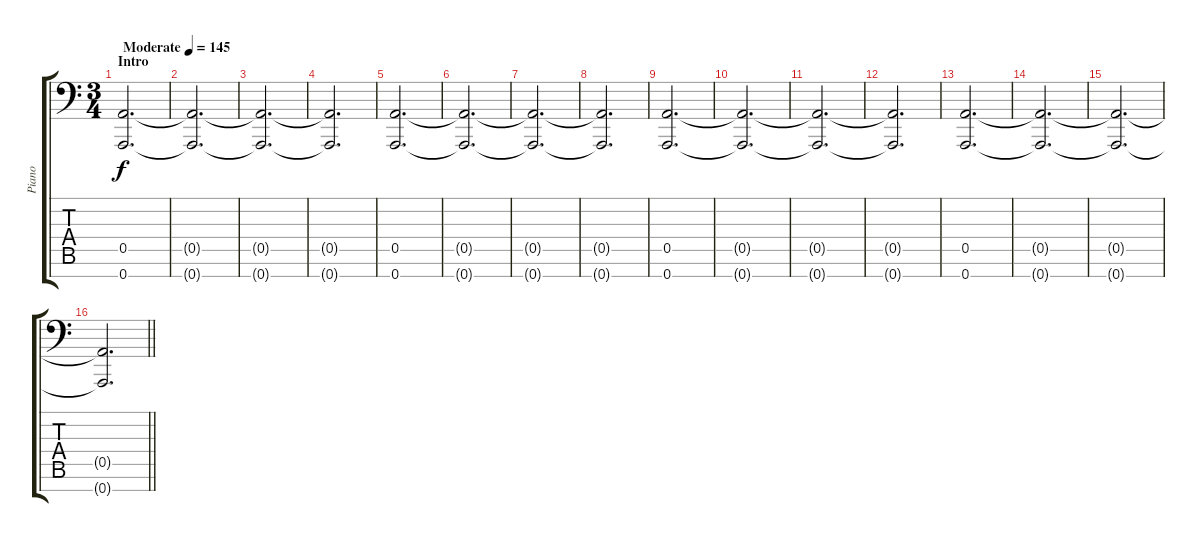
\track ("Piano" "Piano") {instrument electricgrandpiano}
\staff {score tabs}
\tuning (E4 B3 G3 D3 A2 E2 A1) {hide}
\ts (3 4)
\section ("" "Intro")
\tempo (145 "Moderate")
\clef f4
\ks c
(0.5 0.7).2{d dy f instrument electricgrandpiano} |
(0.5{t} 0.7{t}).2{d} |
(0.5{t} 0.7{t}).2{d} |
(0.5{t} 0.7{t}).2{d} |
(0.5 0.7).2{d} |
(0.5{t} 0.7{t}).2{d} |
(0.5{t} 0.7{t}).2{d} |
(0.5{t} 0.7{t}).2{d} |
(0.5 0.7).2{d} |
(0.5{t} 0.7{t}).2{d} |
(0.5{t} 0.7{t}).2{d} |
(0.5{t} 0.7{t}).2{d} |
(0.5 0.7).2{d} |
(0.5{t} 0.7{t}).2{d} |
(0.5{t} 0.7{t}).2{d} |
\barLineRight lightlight
(0.5{t} 0.7{t}).2{d}
